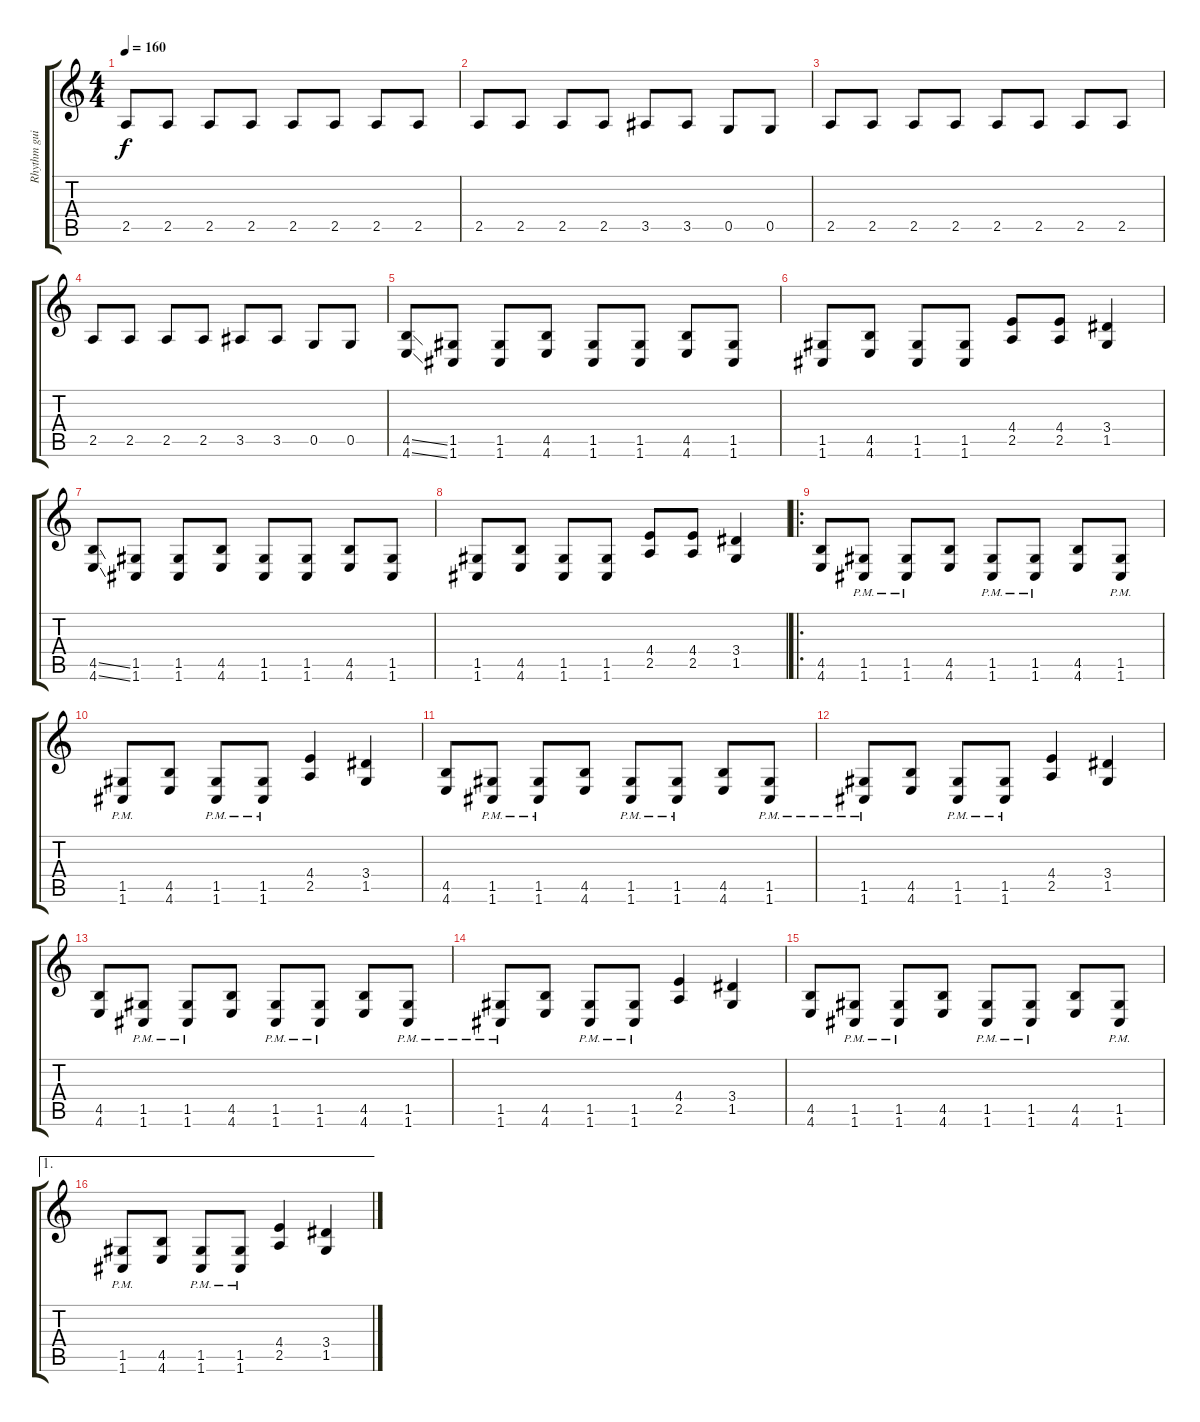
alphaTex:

\track ("Rhythm guitar" "Rhythm gui") {instrument overdrivenguitar}
\staff {score tabs}
\tuning (D4 A3 F3 C3 G2 C2) {hide}
\ts (4 4)
\tempo 160
\clef g2
\ks c
2.5.8{dy f} 2.5.8 2.5.8 2.5.8 2.5.8 2.5.8 2.5.8 2.5.8 |
2.5.8 2.5.8 2.5.8 2.5.8 3.5.8 3.5.8 0.5.8 0.5.8 |
2.5.8 2.5.8 2.5.8 2.5.8 2.5.8 2.5.8 2.5.8 2.5.8 |
2.5.8 2.5.8 2.5.8 2.5.8 3.5.8 3.5.8 0.5.8 0.5.8 |
(4.5{ss} 4.6{ss}).8{volume 13} (1.5 1.6).8 (1.5 1.6).8 (4.5 4.6).8 (1.5 1.6).8 (1.5 1.6).8 (4.5 4.6).8 (1.5 1.6).8 |
(1.5 1.6).8 (4.5 4.6).8 (1.5 1.6).8 (1.5 1.6).8 (4.4 2.5).8 (4.4 2.5).8 (3.4 1.5).4 |
(4.5{ss} 4.6{ss}).8{volume 13} (1.5 1.6).8 (1.5 1.6).8 (4.5 4.6).8 (1.5 1.6).8 (1.5 1.6).8 (4.5 4.6).8 (1.5 1.6).8 |
(1.5 1.6).8 (4.5 4.6).8 (1.5 1.6).8 (1.5 1.6).8 (4.4 2.5).8 (4.4 2.5).8 (3.4 1.5).4 |
\ro
(4.5 4.6).8 (1.5{pm} 1.6{pm}).8 (1.5{pm} 1.6{pm}).8 (4.5 4.6).8 (1.5{pm} 1.6{pm}).8 (1.5{pm} 1.6{pm}).8 (4.5 4.6).8 (1.5{pm} 1.6{pm}).8 |
(1.5{pm} 1.6{pm}).8 (4.5 4.6).8 (1.5{pm} 1.6{pm}).8 (1.5{pm} 1.6{pm}).8 (4.4 2.5).4 (3.4 1.5).4 |
(4.5 4.6).8 (1.5{pm} 1.6{pm}).8 (1.5{pm} 1.6{pm}).8 (4.5 4.6).8 (1.5{pm} 1.6{pm}).8 (1.5{pm} 1.6{pm}).8 (4.5 4.6).8 (1.5{pm} 1.6{pm}).8 |
(1.5{pm} 1.6{pm}).8 (4.5 4.6).8 (1.5{pm} 1.6{pm}).8 (1.5{pm} 1.6{pm}).8 (4.4 2.5).4 (3.4 1.5).4 |
(4.5 4.6).8 (1.5{pm} 1.6{pm}).8 (1.5{pm} 1.6{pm}).8 (4.5 4.6).8 (1.5{pm} 1.6{pm}).8 (1.5{pm} 1.6{pm}).8 (4.5 4.6).8 (1.5{pm} 1.6{pm}).8 |
(1.5{pm} 1.6{pm}).8 (4.5 4.6).8 (1.5{pm} 1.6{pm}).8 (1.5{pm} 1.6{pm}).8 (4.4 2.5).4 (3.4 1.5).4 |
(4.5 4.6).8 (1.5{pm} 1.6{pm}).8 (1.5{pm} 1.6{pm}).8 (4.5 4.6).8 (1.5{pm} 1.6{pm}).8 (1.5{pm} 1.6{pm}).8 (4.5 4.6).8 (1.5{pm} 1.6{pm}).8 |
\ae 1
(1.5{pm} 1.6{pm}).8 (4.5 4.6).8 (1.5{pm} 1.6{pm}).8 (1.5{pm} 1.6{pm}).8 (4.4 2.5).4 (3.4 1.5).4
